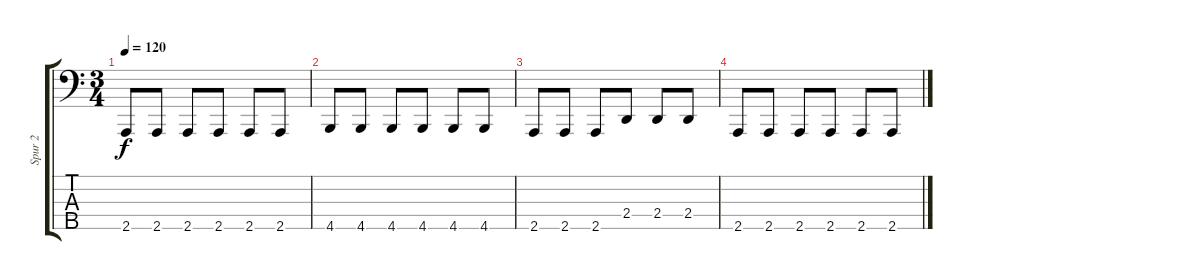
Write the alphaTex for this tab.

\track ("Spur 2" "Spur 2") {instrument electricbasspick}
\staff {score tabs}
\tuning (Eb2 Bb1 F1 C1 G0) {hide}
\ts (3 4)
\tempo 120
\clef f4
\ks c
2.5.8{dy f} 2.5.8 2.5.8 2.5.8 2.5.8 2.5.8 |
4.5.8 4.5.8 4.5.8 4.5.8 4.5.8 4.5.8 |
2.5.8 2.5.8 2.5.8 2.4.8 2.4.8 2.4.8 |
2.5.8 2.5.8 2.5.8 2.5.8 2.5.8 2.5.8
